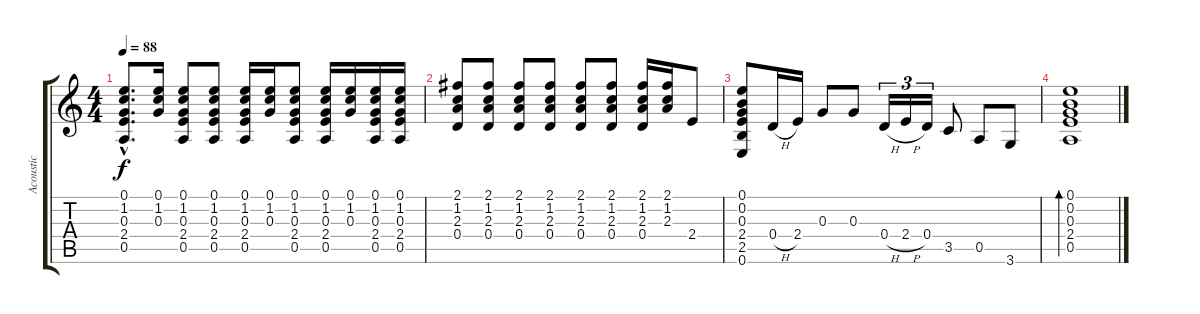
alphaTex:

\track ("Acoustic" "Acoustic") {instrument acousticguitarsteel}
\staff {score tabs}
\tuning (E4 B3 G3 D3 A2 E2) {hide}
\ts (4 4)
\tempo 88
\clef g2
\ks c
(0.1{hac} 1.2{hac} 0.3{hac} 2.4{hac} 0.5{hac}).8{d dy f} (0.1 1.2 0.3).16 (0.1 1.2 0.3 2.4 0.5).8 (0.1 1.2 0.3 2.4 0.5).8 (0.1 1.2 0.3 2.4 0.5).16 (0.1 1.2 0.3).16 (0.1 1.2 0.3 2.4 0.5).8 (0.1 1.2 0.3 2.4 0.5).16 (0.1 1.2 0.3).16 (0.1 1.2 0.3 2.4 0.5).16 (0.1 1.2 0.3 2.4 0.5).16 |
(2.1 1.2 2.3 0.4).8 (2.1 1.2 2.3 0.4).8 (2.1 1.2 2.3 0.4).8 (2.1 1.2 2.3 0.4).8 (2.1 1.2 2.3 0.4).8 (2.1 1.2 2.3 0.4).8 (2.1 1.2 2.3 0.4).16 (2.1 1.2 2.3).16 2.4.8 |
(0.1 0.2 0.3 2.4 2.5 0.6).8 0.4{h}.16 2.4.16 0.3.8 0.3.8 0.4{h}.16{tu (3 2)} 2.4{h}.16{tu (3 2)} 0.4.16{tu (3 2)} 3.5.8 0.5.8 3.6.8 |
(0.1 0.2 0.3 2.4 0.5).1{bd 240}
